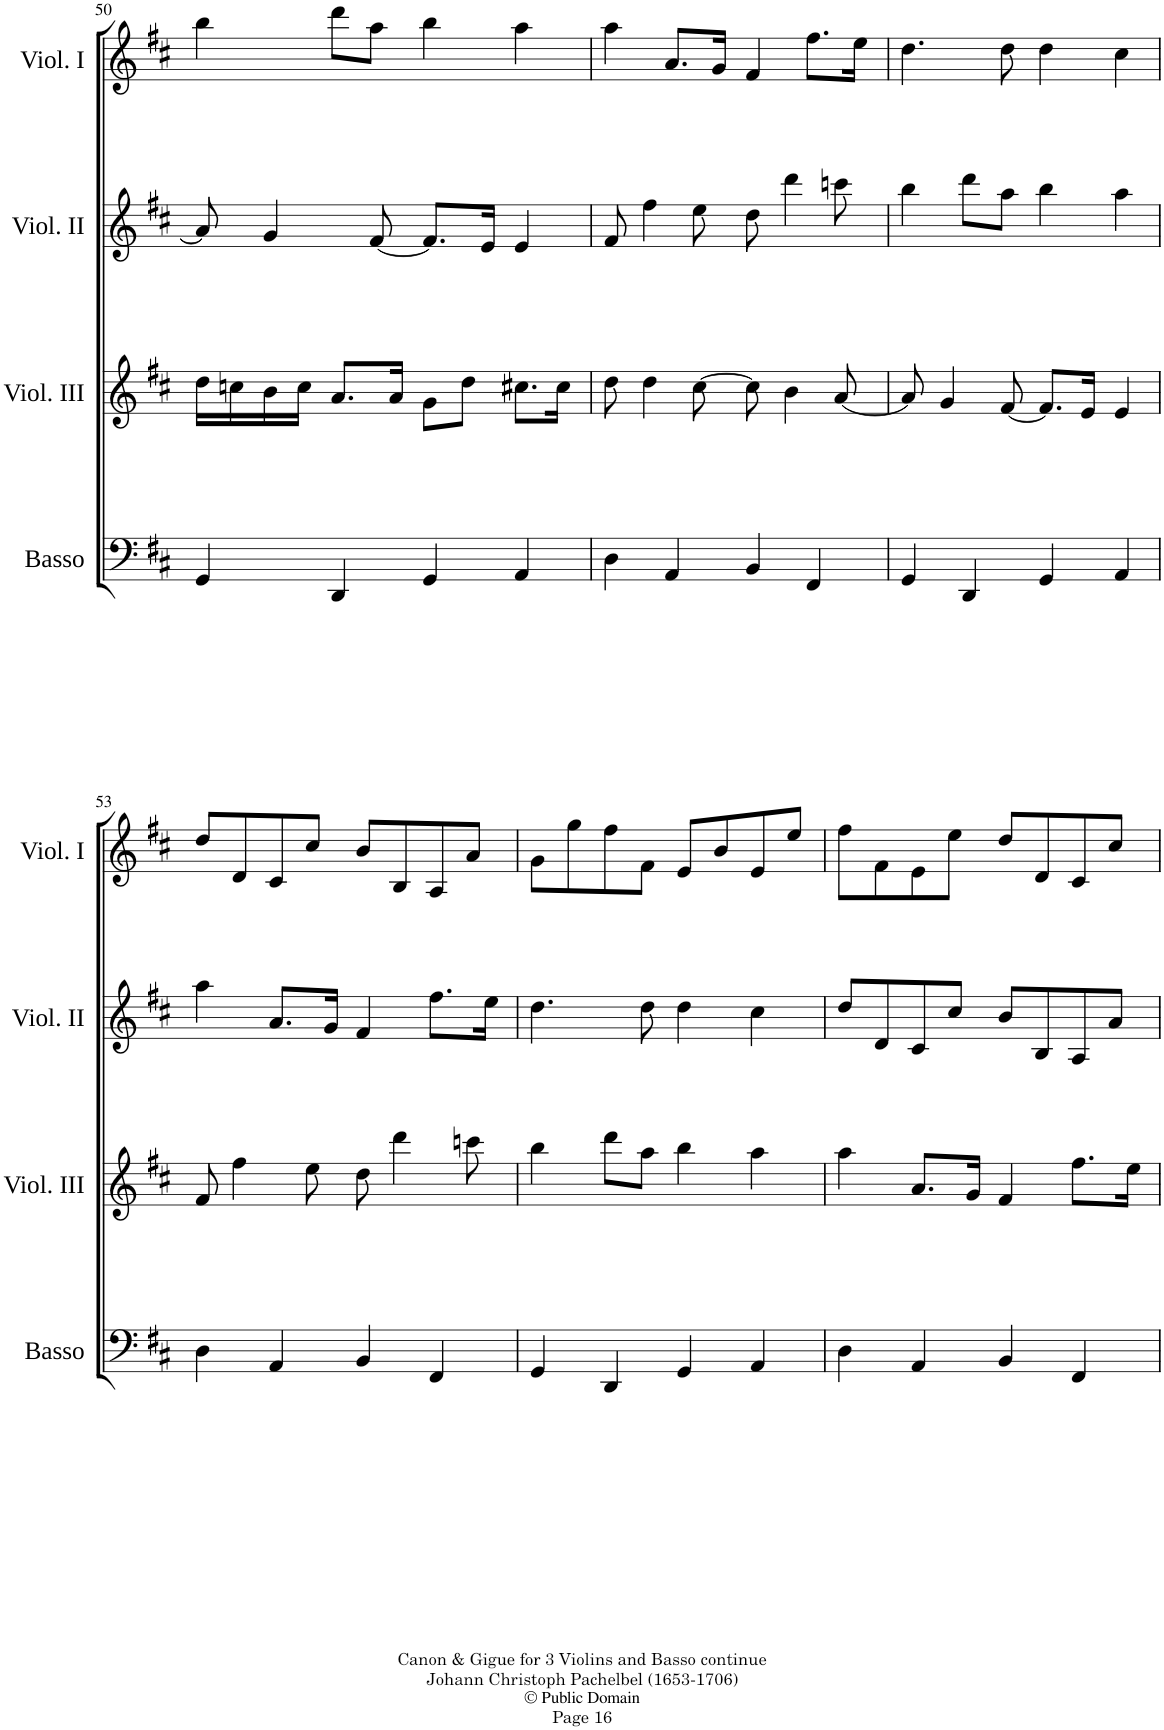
**kern	**kern	**kern	**kern
*part4	*part3	*part2	*part1
*staff4	*staff3	*staff2	*staff1
*I"Basso	*I"Violino III	*I"Violino II	*I"Violino I
*I'Basso	*I'Viol. III	*I'Viol. II	*I'Viol. I
!!LO:PB:g=z
*clefF4	*clefG2	*clefG2	*clefG2
*k[f#c#]	*k[f#c#]	*k[f#c#]	*k[f#c#]
*M4/4	*M4/4	*M4/4	*M4/4
=50	=50	=50	=50
4GG/	16dd\LL	8a/]	4bb\
.	16ccn\	.	.
.	16b\	4g/	.
.	16cc\JJ	.	.
4DD/	8.a/L	.	8ddd\L
.	.	[8f#/	8aa\J
.	16a/Jk	.	.
4GG/	8g\L	8.f#/L]	4bb\
.	8dd\J	.	.
.	.	16e/Jk	.
4AA/	8.cc#X\L	4e/	4aa\
.	16cc#\Jk	.	.
=51	=51	=51	=51
4D\	8dd\	8f#/	4aa\
.	4dd\	4ff#\	.
4AA/	.	.	8.a/L
.	[8cc#\	8ee\	.
.	.	.	16g/Jk
4BB/	8cc#\]	8dd\	4f#/
.	4b\	4ddd\	.
4FF#/	.	.	8.ff#\L
.	[8a/	8cccn\	.
.	.	.	16ee\Jk
=52	=52	=52	=52
4GG/	8a/]	4bb\	4.dd\
.	4g/	.	.
4DD/	.	8ddd\L	.
.	[8f#/	8aa\J	8dd\
4GG/	8.f#/L]	4bb\	4dd\
.	16e/Jk	.	.
4AA/	4e/	4aa\	4cc#\
!!LO:LB:g=z
=53	=53	=53	=53
4D\	8f#/	4aa\	8dd/L
.	4ff#\	.	8d/
4AA/	.	8.a/L	8c#/
.	8ee\	.	8cc#/J
.	.	16g/Jk	.
4BB/	8dd\	4f#/	8b/L
.	4ddd\	.	8B/
4FF#/	.	8.ff#\L	8A/
.	8cccn\	.	8a/J
.	.	16ee\Jk	.
=54	=54	=54	=54
4GG/	4bb\	4.dd\	8g\L
.	.	.	8gg\
4DD/	8ddd\L	.	8ff#\
.	8aa\J	8dd\	8f#\J
4GG/	4bb\	4dd\	8e/L
.	.	.	8b/
4AA/	4aa\	4cc#\	8e/
.	.	.	8ee/J
=55	=55	=55	=55
4D\	4aa\	8dd/L	8ff#\L
.	.	8d/	8f#\
4AA/	8.a/L	8c#/	8e\
.	.	8cc#/J	8ee\J
.	16g/Jk	.	.
4BB/	4f#/	8b/L	8dd/L
.	.	8B/	8d/
4FF#/	8.ff#\L	8A/	8c#/
.	.	8a/J	8cc#/J
.	16ee\Jk	.	.
=	=	=	=
*-	*-	*-	*-
